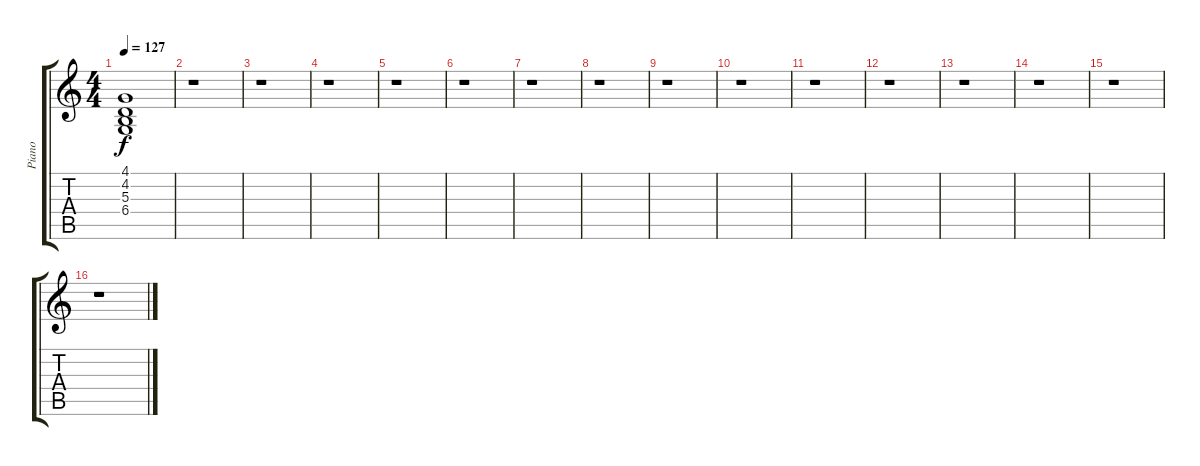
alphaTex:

\track ("Piano" "Piano") {instrument acousticgrandpiano}
\staff {score tabs}
\tuning (Eb4 Bb3 Gb3 Db3 Ab2 Eb2) {hide}
\ts (4 4)
\tempo 127
\clef g2
\ks c
(4.1{t} 4.2{t} 5.3{t} 6.4{t}).1{dy f} |
r.1 |
r.1 |
r.1 |
r.1 |
r.1 |
r.1 |
r.1 |
r.1 |
r.1 |
r.1 |
r.1 |
r.1 |
r.1 |
r.1 |
r.1
